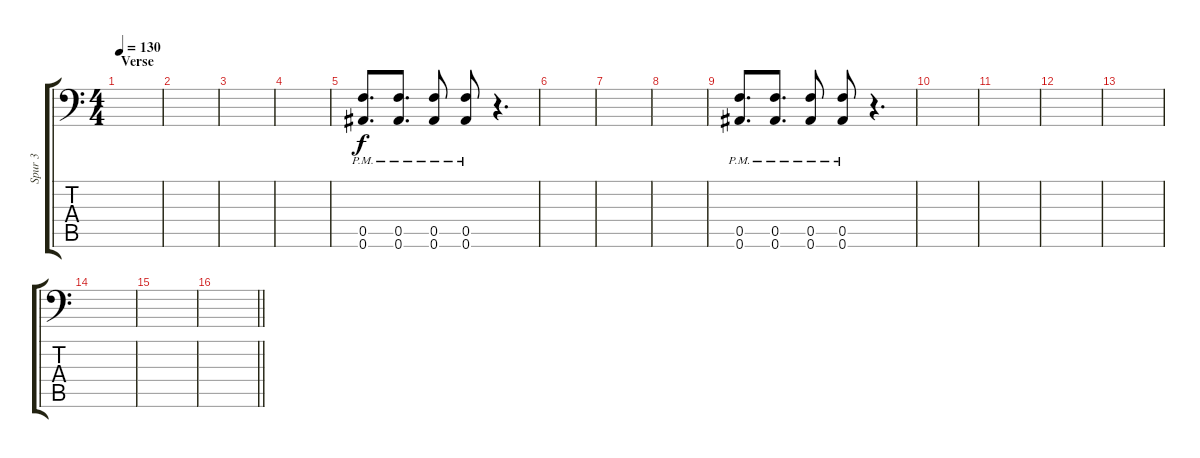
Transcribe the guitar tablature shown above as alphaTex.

\track ("Spur 3" "Spur 3") {instrument distortionguitar}
\staff {score tabs}
\tuning (C4 G3 Eb3 Bb2 F2 Bb1) {hide}
\ts (4 4)
\section ("" "Verse")
\tempo 130
\clef f4
\ks c
|
|
|
|
(0.5{pm} 0.6{pm}).8{d} (0.5{pm} 0.6{pm}).8{d} (0.5{pm} 0.6{pm}).8 (0.5{pm} 0.6{pm}).8 r.4{d} |
|
|
|
(0.5{pm} 0.6{pm}).8{d} (0.5{pm} 0.6{pm}).8{d} (0.5{pm} 0.6{pm}).8 (0.5{pm} 0.6{pm}).8 r.4{d} |
|
|
|
|
|
|
\barLineRight lightlight
